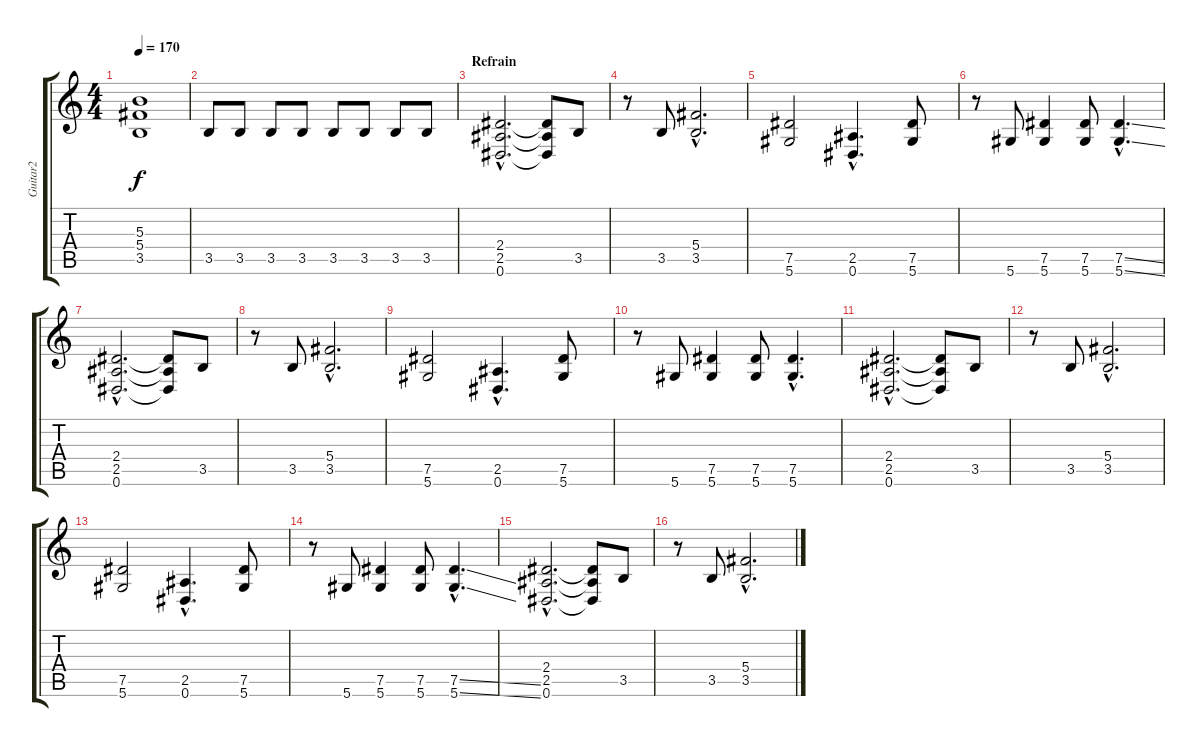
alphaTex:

\track ("Guitar2" "Guitar2") {instrument distortionguitar}
\staff {score tabs}
\tuning (Eb4 Bb3 Gb3 Db3 Ab2 Eb2) {hide}
\ts (4 4)
\tempo 170
\clef g2
\ks c
(5.3 5.4 3.5).1{dy f} |
3.5.8 3.5.8 3.5.8 3.5.8 3.5.8 3.5.8 3.5.8 3.5.8 |
\section ("" "Refrain")
(2.4{hac} 2.5{hac} 0.6{hac}).2{d} (2.4{t} 2.5{t} 0.6{t}).8 3.5.8 |
r.8 3.5.8 (5.4{hac} 3.5{hac}).2{d} |
(7.5 5.6).2 (2.5{hac} 0.6{hac}).4{d} (7.5 5.6).8 |
r.8 5.6.8 (7.5 5.6).4 (7.5 5.6).8 (7.5{ss hac} 5.6{ss hac}).4{d} |
(2.4{hac} 2.5{hac} 0.6{hac}).2{d} (2.4{t} 2.5{t} 0.6{t}).8 3.5.8 |
r.8 3.5.8 (5.4{hac} 3.5{hac}).2{d} |
(7.5 5.6).2 (2.5{hac} 0.6{hac}).4{d} (7.5 5.6).8 |
r.8 5.6.8 (7.5 5.6).4 (7.5 5.6).8 (7.5{hac} 5.6{hac}).4{d} |
(2.4{hac} 2.5{hac} 0.6{hac}).2{d} (2.4{t} 2.5{t} 0.6{t}).8 3.5.8 |
r.8 3.5.8 (5.4{hac} 3.5{hac}).2{d} |
(7.5 5.6).2 (2.5{hac} 0.6{hac}).4{d} (7.5 5.6).8 |
r.8 5.6.8 (7.5 5.6).4 (7.5 5.6).8 (7.5{ss hac} 5.6{ss hac}).4{d} |
(2.4{hac} 2.5{hac} 0.6{hac}).2{d} (2.4{t} 2.5{t} 0.6{t}).8 3.5.8 |
r.8 3.5.8 (5.4{hac} 3.5{hac}).2{d}
